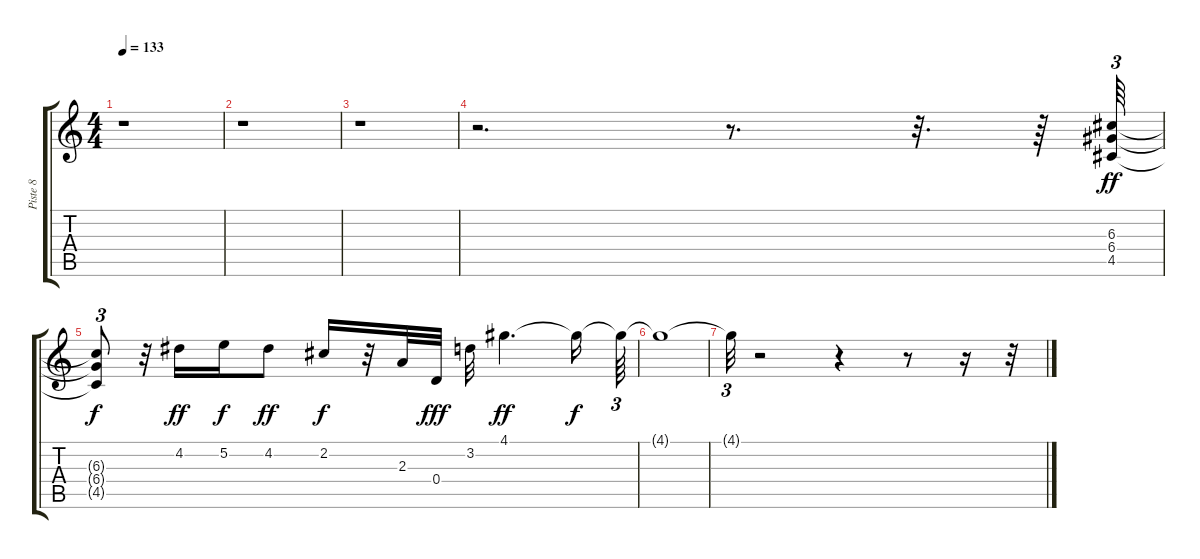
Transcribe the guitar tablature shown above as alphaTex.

\track ("Piste 8" "Piste 8") {solo instrument acousticguitarnylon}
\staff {score tabs}
\tuning (E4 B3 G3 D3 A2 E2) {hide}
\ts (4 4)
\tempo 133
\clef g2
\ks c
r.1{dy f} |
r.1 |
r.1 |
r.2{d} r.8{d} r.32{d} r.64 (6.3 6.4 4.5).64{tu (3 2) dy ff} |
(6.3{t} 6.4{t} 4.5{t}).8{tu (3 2) dy f} r.32 4.2.16{dy ff} 5.2.16{dy f} 4.2.8{dy ff} 2.2.16{dy f} r.32 2.3.32 0.4.32{dy fff} 3.2.32 4.1.4{d dy ff} 4.1{t}.16{dy f} 4.1{t}.64{tu (3 2)} |
4.1{t}.1 |
4.1{t}.32{tu (3 2)} r.2 r.4 r.8 r.16 r.32
